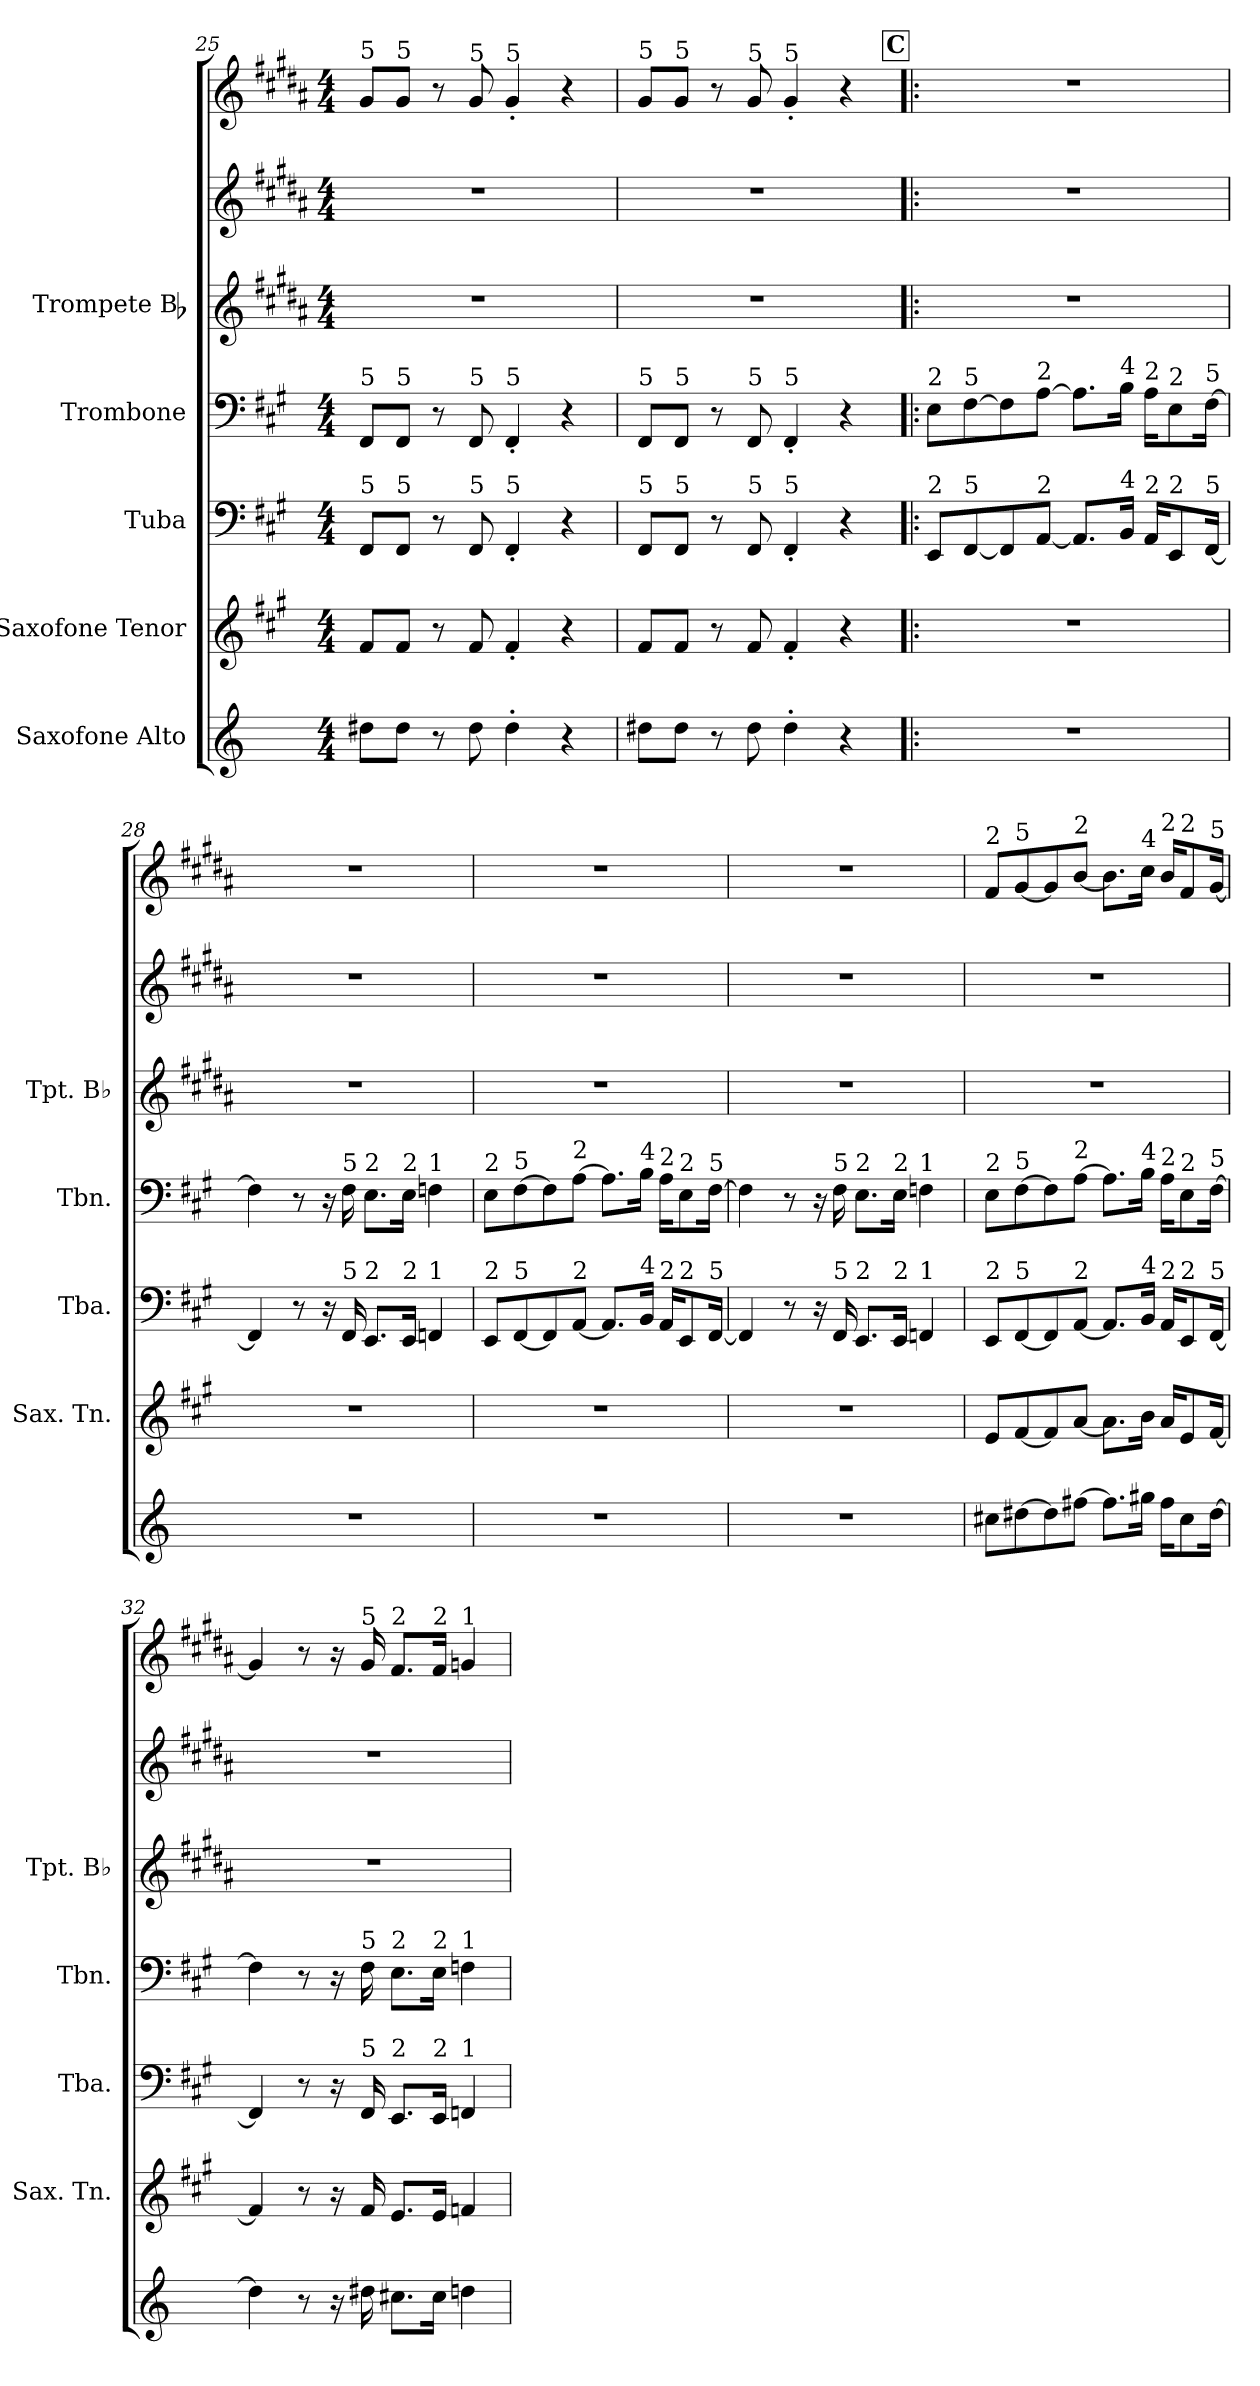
**kern	**kern	**kern	**kern	**kern	**kern	**kern
*part5	*part4	*part3	*part2	*part1	*part1	*part1
*staff7	*staff6	*staff5	*staff4	*staff3	*staff2	*staff1
*I"Saxofone Alto	*I"Saxofone Tenor	*I"Tuba	*I"Trombone	*I"Trompete Bb	*	*
*	*I'Sax. Tn.	*I'Tba.	*I'Tbn.	*I'Tpt. Bb	*	*
*clefG2	*clefG2	*clefF4	*clefF4	*clefG2	*clefG2	*clefG2
*ITrd5c9	*ITrd8c14	*	*	*ITrd1c2	*ITrd1c2	*ITrd1c2
*k[b-e-a-]	*k[f#c#g#]	*k[f#c#g#]	*k[f#c#g#]	*k[f#c#g#]	*k[f#c#g#]	*k[f#c#g#]
*M4/4	*M4/4	*M4/4	*M4/4	*M4/4	*M4/4	*M4/4
=25	=25	=25	=25	=25	=25	=25
!	!	!	!	!	!	!LO:TX:a:t=5
!	!	!	!LO:TX:a:t=5	!	!	!
!	!	!LO:TX:a:t=5	!	!	!	!
8f#X\L	8F#/L	8FF#/L	8FF#/L	1r	1r	8f#/L
!	!	!	!	!	!	!LO:TX:a:t=5
!	!	!	!LO:TX:a:t=5	!	!	!
!	!	!LO:TX:a:t=5	!	!	!	!
8f#\J	8F#/J	8FF#/J	8FF#/J	.	.	8f#/J
8r	8r	8r	8r	.	.	8r
!	!	!	!	!	!	!LO:TX:a:t=5
!	!	!	!LO:TX:a:t=5	!	!	!
!	!	!LO:TX:a:t=5	!	!	!	!
8f#\	8F#/	8FF#/	8FF#/	.	.	8f#/
!	!	!	!	!	!	!LO:TX:a:t=5
!	!	!	!LO:TX:a:t=5	!	!	!
!	!	!LO:TX:a:t=5	!	!	!	!
4f#'\	4F#'/	4FF#'/	4FF#'/	.	.	4f#'/
4r	4r	4r	4r	.	.	4r
=26	=26	=26	=26	=26	=26	=26
!	!	!	!	!	!	!LO:TX:a:t=5
!	!	!	!LO:TX:a:t=5	!	!	!
!	!	!LO:TX:a:t=5	!	!	!	!
8f#X\L	8F#/L	8FF#/L	8FF#/L	1r	1r	8f#/L
!	!	!	!	!	!	!LO:TX:a:t=5
!	!	!	!LO:TX:a:t=5	!	!	!
!	!	!LO:TX:a:t=5	!	!	!	!
8f#\J	8F#/J	8FF#/J	8FF#/J	.	.	8f#/J
8r	8r	8r	8r	.	.	8r
!	!	!	!	!	!	!LO:TX:a:t=5
!	!	!	!LO:TX:a:t=5	!	!	!
!	!	!LO:TX:a:t=5	!	!	!	!
8f#\	8F#/	8FF#/	8FF#/	.	.	8f#/
!	!	!	!	!	!	!LO:TX:a:t=5
!	!	!	!LO:TX:a:t=5	!	!	!
!	!	!LO:TX:a:t=5	!	!	!	!
4f#'\	4F#'/	4FF#'/	4FF#'/	.	.	4f#'/
4r	4r	4r	4r	.	.	4r
!!LO:PB:g=z
!!LO:REH:place=s1:a:B:fs=14:t=C
=27!|:	=27!|:	=27!|:	=27!|:	=27!|:	=27!|:	=27!|:
!	!	!	!LO:TX:a:t=2	!	!	!
!	!	!LO:TX:a:t=2	!	!	!	!
1r	1r	8EE/L	8E\L	1r	1r	1r
!	!	!	!LO:TX:a:t=5	!	!	!
!	!	!LO:TX:a:t=5	!	!	!	!
.	.	[8FF#/	[8F#\	.	.	.
.	.	8FF#/]	8F#\]	.	.	.
!	!	!	!LO:TX:a:t=2	!	!	!
!	!	!LO:TX:a:t=2	!	!	!	!
.	.	[8AA/J	[8A\J	.	.	.
.	.	8.AA/L]	8.A\L]	.	.	.
!	!	!	!LO:TX:a:t=4	!	!	!
!	!	!LO:TX:a:t=4	!	!	!	!
.	.	16BB/Jk	16B\Jk	.	.	.
!	!	!	!LO:TX:a:t=2	!	!	!
!	!	!LO:TX:a:t=2	!	!	!	!
.	.	16AA/KL	16A\KL	.	.	.
!	!	!	!LO:TX:a:t=2	!	!	!
!	!	!LO:TX:a:t=2	!	!	!	!
.	.	8EE/	8E\	.	.	.
!	!	!	!LO:TX:a:t=5	!	!	!
!	!	!LO:TX:a:t=5	!	!	!	!
.	.	[16FF#/Jk	[16F#\Jk	.	.	.
=28	=28	=28	=28	=28	=28	=28
1r	1r	4FF#/]	4F#\]	1r	1r	1r
.	.	8r	8r	.	.	.
.	.	16r	16r	.	.	.
!	!	!	!LO:TX:a:t=5	!	!	!
!	!	!LO:TX:a:t=5	!	!	!	!
.	.	16FF#/	16F#\	.	.	.
!	!	!	!LO:TX:a:t=2	!	!	!
!	!	!LO:TX:a:t=2	!	!	!	!
.	.	8.EE/L	8.E\L	.	.	.
!	!	!	!LO:TX:a:t=2	!	!	!
!	!	!LO:TX:a:t=2	!	!	!	!
.	.	16EE/Jk	16E\Jk	.	.	.
!	!	!	!LO:TX:a:t=1	!	!	!
!	!	!LO:TX:a:t=1	!	!	!	!
.	.	4FFn/	4Fn\	.	.	.
=29	=29	=29	=29	=29	=29	=29
!	!	!	!LO:TX:a:t=2	!	!	!
!	!	!LO:TX:a:t=2	!	!	!	!
1r	1r	8EE/L	8E\L	1r	1r	1r
!	!	!	!LO:TX:a:t=5	!	!	!
!	!	!LO:TX:a:t=5	!	!	!	!
.	.	[8FF#/	[8F#\	.	.	.
.	.	8FF#/]	8F#\]	.	.	.
!	!	!	!LO:TX:a:t=2	!	!	!
!	!	!LO:TX:a:t=2	!	!	!	!
.	.	[8AA/J	[8A\J	.	.	.
.	.	8.AA/L]	8.A\L]	.	.	.
!	!	!	!LO:TX:a:t=4	!	!	!
!	!	!LO:TX:a:t=4	!	!	!	!
.	.	16BB/Jk	16B\Jk	.	.	.
!	!	!	!LO:TX:a:t=2	!	!	!
!	!	!LO:TX:a:t=2	!	!	!	!
.	.	16AA/KL	16A\KL	.	.	.
!	!	!	!LO:TX:a:t=2	!	!	!
!	!	!LO:TX:a:t=2	!	!	!	!
.	.	8EE/	8E\	.	.	.
!	!	!	!LO:TX:a:t=5	!	!	!
!	!	!LO:TX:a:t=5	!	!	!	!
.	.	[16FF#/Jk	[16F#\Jk	.	.	.
=30	=30	=30	=30	=30	=30	=30
1r	1r	4FF#/]	4F#\]	1r	1r	1r
.	.	8r	8r	.	.	.
.	.	16r	16r	.	.	.
!	!	!	!LO:TX:a:t=5	!	!	!
!	!	!LO:TX:a:t=5	!	!	!	!
.	.	16FF#/	16F#\	.	.	.
!	!	!	!LO:TX:a:t=2	!	!	!
!	!	!LO:TX:a:t=2	!	!	!	!
.	.	8.EE/L	8.E\L	.	.	.
!	!	!	!LO:TX:a:t=2	!	!	!
!	!	!LO:TX:a:t=2	!	!	!	!
.	.	16EE/Jk	16E\Jk	.	.	.
!	!	!	!LO:TX:a:t=1	!	!	!
!	!	!LO:TX:a:t=1	!	!	!	!
.	.	4FFn/	4Fn\	.	.	.
!!LO:PB:g=z
=31	=31	=31	=31	=31	=31	=31
!	!	!	!	!	!	!LO:TX:a:t=2
!	!	!	!LO:TX:a:t=2	!	!	!
!	!	!LO:TX:a:t=2	!	!	!	!
8en\L	8E/L	8EE/L	8E\L	1r	1r	8e/L
!	!	!	!	!	!	!LO:TX:a:t=5
!	!	!	!LO:TX:a:t=5	!	!	!
!	!	!LO:TX:a:t=5	!	!	!	!
[8f#X\	[8F#/	[8FF#/	[8F#\	.	.	[8f#/
8f#\]	8F#/]	8FF#/]	8F#\]	.	.	8f#/]
!	!	!	!	!	!	!LO:TX:a:t=2
!	!	!	!LO:TX:a:t=2	!	!	!
!	!	!LO:TX:a:t=2	!	!	!	!
[8an\J	[8A/J	[8AA/J	[8A\J	.	.	[8a/J
8.a\L]	8.A\L]	8.AA/L]	8.A\L]	.	.	8.a\L]
!	!	!	!	!	!	!LO:TX:a:t=4
!	!	!	!LO:TX:a:t=4	!	!	!
!	!	!LO:TX:a:t=4	!	!	!	!
16bn\Jk	16B\Jk	16BB/Jk	16B\Jk	.	.	16b\Jk
!	!	!	!	!	!	!LO:TX:a:t=2
!	!	!	!LO:TX:a:t=2	!	!	!
!	!	!LO:TX:a:t=2	!	!	!	!
16a\KL	16A/KL	16AA/KL	16A\KL	.	.	16a/KL
!	!	!	!	!	!	!LO:TX:a:t=2
!	!	!	!LO:TX:a:t=2	!	!	!
!	!	!LO:TX:a:t=2	!	!	!	!
8e\	8E/	8EE/	8E\	.	.	8e/
!	!	!	!	!	!	!LO:TX:a:t=5
!	!	!	!LO:TX:a:t=5	!	!	!
!	!	!LO:TX:a:t=5	!	!	!	!
[16f#\Jk	[16F#/Jk	[16FF#/Jk	[16F#\Jk	.	.	[16f#/Jk
=32	=32	=32	=32	=32	=32	=32
4f#\]	4F#/]	4FF#/]	4F#\]	1r	1r	4f#/]
8r	8r	8r	8r	.	.	8r
16r	16r	16r	16r	.	.	16r
!	!	!	!	!	!	!LO:TX:a:t=5
!	!	!	!LO:TX:a:t=5	!	!	!
!	!	!LO:TX:a:t=5	!	!	!	!
16f#X\	16F#/	16FF#/	16F#\	.	.	16f#/
!	!	!	!	!	!	!LO:TX:a:t=2
!	!	!	!LO:TX:a:t=2	!	!	!
!	!	!LO:TX:a:t=2	!	!	!	!
8.en\L	8.E/L	8.EE/L	8.E\L	.	.	8.e/L
!	!	!	!	!	!	!LO:TX:a:t=2
!	!	!	!LO:TX:a:t=2	!	!	!
!	!	!LO:TX:a:t=2	!	!	!	!
16e\Jk	16E/Jk	16EE/Jk	16E\Jk	.	.	16e/Jk
!	!	!	!	!	!	!LO:TX:a:t=1
!	!	!	!LO:TX:a:t=1	!	!	!
!	!	!LO:TX:a:t=1	!	!	!	!
4fn\	4Fn/	4FFn/	4Fn\	.	.	4fn/
=	=	=	=	=	=	=
*-	*-	*-	*-	*-	*-	*-
